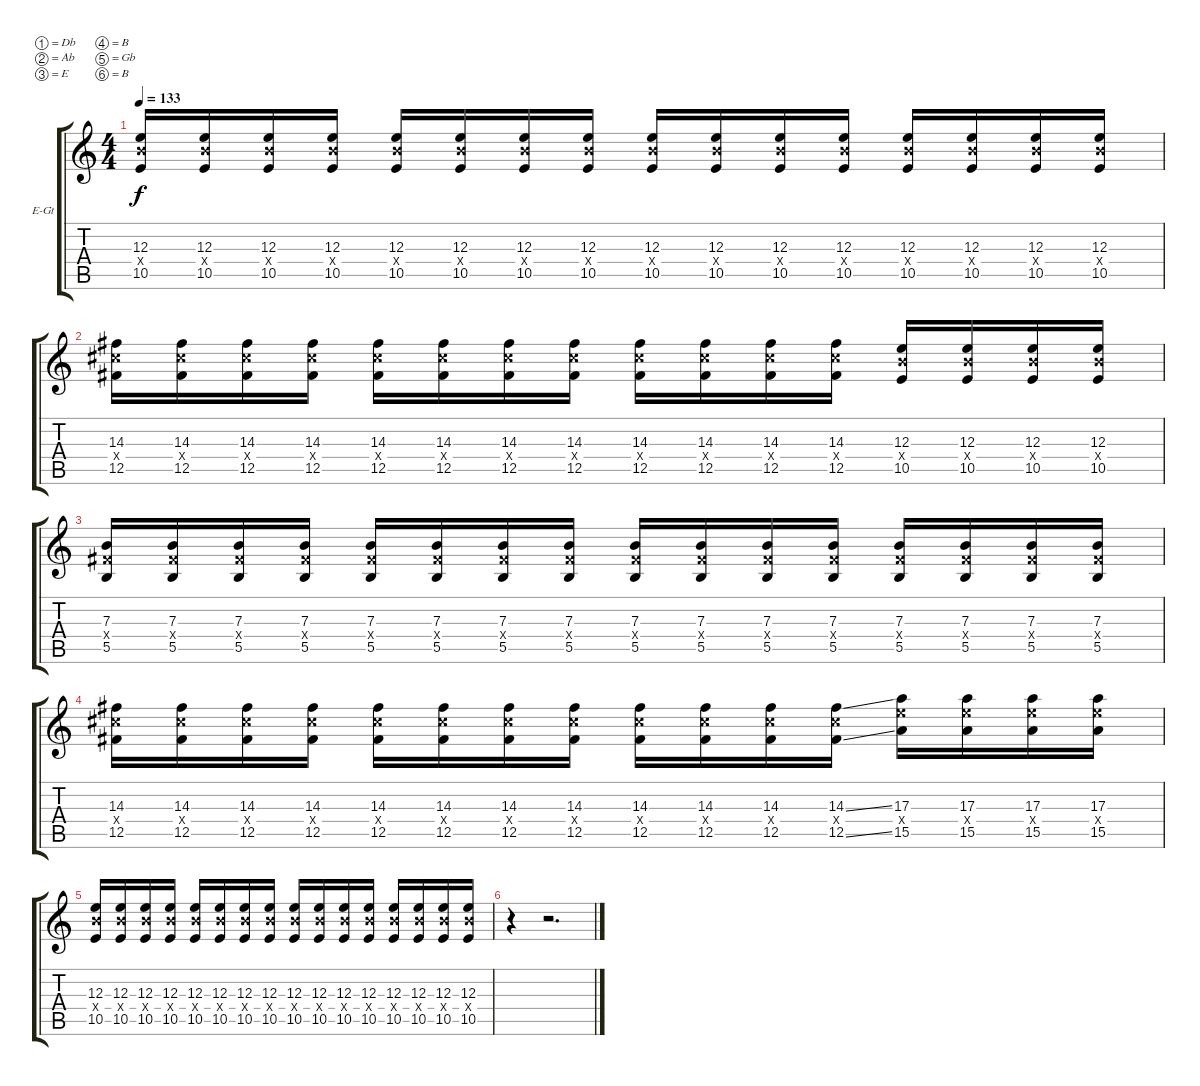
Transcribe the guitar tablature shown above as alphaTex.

\bracketExtendMode groupsimilarinstruments
\firstSystemTrackNameOrientation horizontal
\otherSystemsTrackNameOrientation horizontal
\track ("Ending guitar left" "E-Gt") {instrument distortionguitar}
\staff {score tabs}
\tuning (Db4 Ab3 E3 B2 Gb2 B1)
\ts (4 4)
\tempo 133
\clef g2
\ks c
(12.3 12.4{x} 10.5).16{dy f} (12.3 12.4{x} 10.5).16 (12.3 12.4{x} 10.5).16 (12.3 12.4{x} 10.5).16 (12.3 12.4{x} 10.5).16 (12.3 12.4{x} 10.5).16 (12.3 12.4{x} 10.5).16 (12.3 12.4{x} 10.5).16 (12.3 12.4{x} 10.5).16 (12.3 12.4{x} 10.5).16 (12.3 12.4{x} 10.5).16 (12.3 12.4{x} 10.5).16 (12.3 12.4{x} 10.5).16 (12.3 12.4{x} 10.5).16 (12.3 12.4{x} 10.5).16 (12.3 12.4{x} 10.5).16 |
(14.3 14.4{x} 12.5).16 (14.3 14.4{x} 12.5).16 (14.3 14.4{x} 12.5).16 (14.3 14.4{x} 12.5).16 (14.3 14.4{x} 12.5).16 (14.3 14.4{x} 12.5).16 (14.3 14.4{x} 12.5).16 (14.3 14.4{x} 12.5).16 (14.3 14.4{x} 12.5).16 (14.3 14.4{x} 12.5).16 (14.3 14.4{x} 12.5).16 (14.3 14.4{x} 12.5).16 (12.3 12.4{x} 10.5).16 (12.3 12.4{x} 10.5).16 (12.3 12.4{x} 10.5).16 (12.3 12.4{x} 10.5).16 |
(7.3 7.4{x} 5.5).16 (7.3 7.4{x} 5.5).16 (7.3 7.4{x} 5.5).16 (7.3 7.4{x} 5.5).16 (7.3 7.4{x} 5.5).16 (7.3 7.4{x} 5.5).16 (7.3 7.4{x} 5.5).16 (7.3 7.4{x} 5.5).16 (7.3 7.4{x} 5.5).16 (7.3 7.4{x} 5.5).16 (7.3 7.4{x} 5.5).16 (7.3 7.4{x} 5.5).16 (7.3 7.4{x} 5.5).16 (7.3 7.4{x} 5.5).16 (7.3 7.4{x} 5.5).16 (7.3 7.4{x} 5.5).16 |
(14.3 14.4{x} 12.5).16 (14.3 14.4{x} 12.5).16 (14.3 14.4{x} 12.5).16 (14.3 14.4{x} 12.5).16 (14.3 14.4{x} 12.5).16 (14.3 14.4{x} 12.5).16 (14.3 14.4{x} 12.5).16 (14.3 14.4{x} 12.5).16 (14.3 14.4{x} 12.5).16 (14.3 14.4{x} 12.5).16 (14.3 14.4{x} 12.5).16 (14.3{ss} 14.4{x} 12.5{ss}).16 (17.3 17.4{x} 15.5).16 (17.3 17.4{x} 15.5).16 (17.3 17.4{x} 15.5).16 (17.3 17.4{x} 15.5).16 |
(12.3 12.4{x} 10.5).16 (12.3 12.4{x} 10.5).16 (12.3 12.4{x} 10.5).16 (12.3 12.4{x} 10.5).16 (12.3 12.4{x} 10.5).16 (12.3 12.4{x} 10.5).16 (12.3 12.4{x} 10.5).16 (12.3 12.4{x} 10.5).16 (12.3 12.4{x} 10.5).16 (12.3 12.4{x} 10.5).16 (12.3 12.4{x} 10.5).16 (12.3 12.4{x} 10.5).16 (12.3 12.4{x} 10.5).16 (12.3 12.4{x} 10.5).16 (12.3 12.4{x} 10.5).16 (12.3 12.4{x} 10.5).16 |
r.4 r.2{d}
